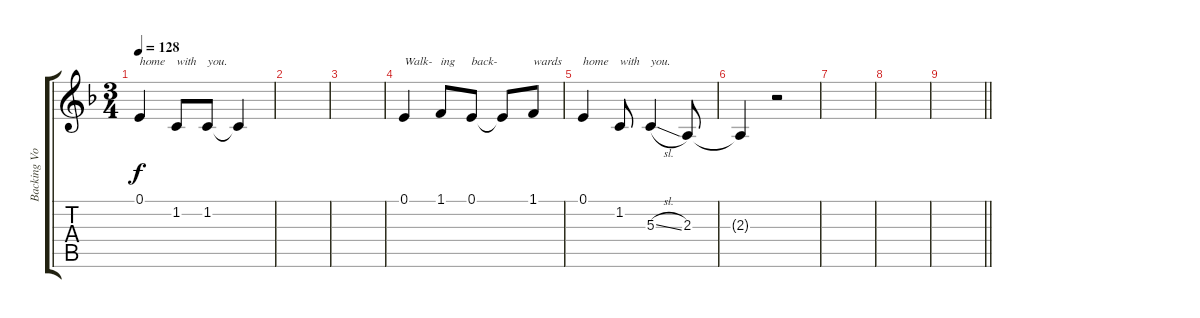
\track ("Backing Vocals - Ben Johnston" "Backing Vo") {instrument altosax}
\staff {score tabs}
\tuning (E4 B3 G3 D3 A2 E2) {hide}
\ts (3 4)
\tempo 128
\clef g2
\ks dminor
0.1.4{txt "home" dy f} 1.2.8{txt "with"} 1.2.8{txt "you."} 1.2{t}.4 |
|
|
0.1.4{txt "Walk-"} 1.1.8{txt "ing"} 0.1.8{txt "back-"} 0.1{t}.8 1.1.8{txt "wards"} |
0.1.4{txt "home"} 1.2.8{txt "with"} 5.3{sl}.4{txt "you."} 2.3.8 |
2.3{t}.4 r.2 |
|
|
\barLineRight lightlight
